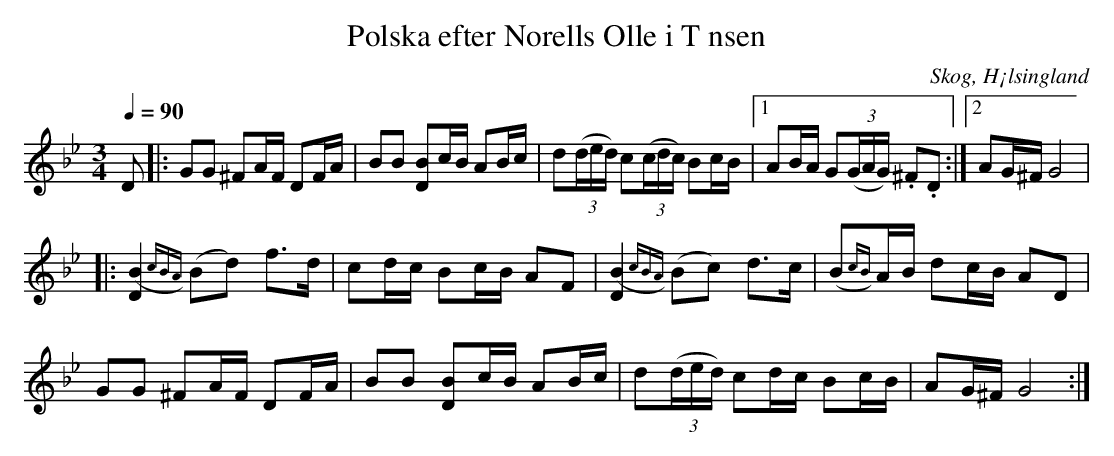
X:1
T: Polska efter Norells Olle i T nsen
O: Skog, H¡lsingland
M: 3/4
L: 1/16
Q: 1/4=90
K: Gm
D2 |: G2G2 ^F2AF D2FA|B2B2 [D2 B2]cB A2Bc|d2(3(ded) c2(3(cdc) B2cB|1 A2BA G2(3(GAG) .^F2.D2:|2 A2G^F G8|
|: [D4 (B4]{cBA}) (B2d2) f2>d2|c2dc B2cB A2F2|[D4 (B4]{cBA}) (B2c2) d2>c2|(B2{cB})AB d2cB A2D2|
G2G2 ^F2AF D2FA|B2B2 [D2 B2]cB A2Bc|d2(3(ded) c2dc B2cB|A2G^F G8:|
